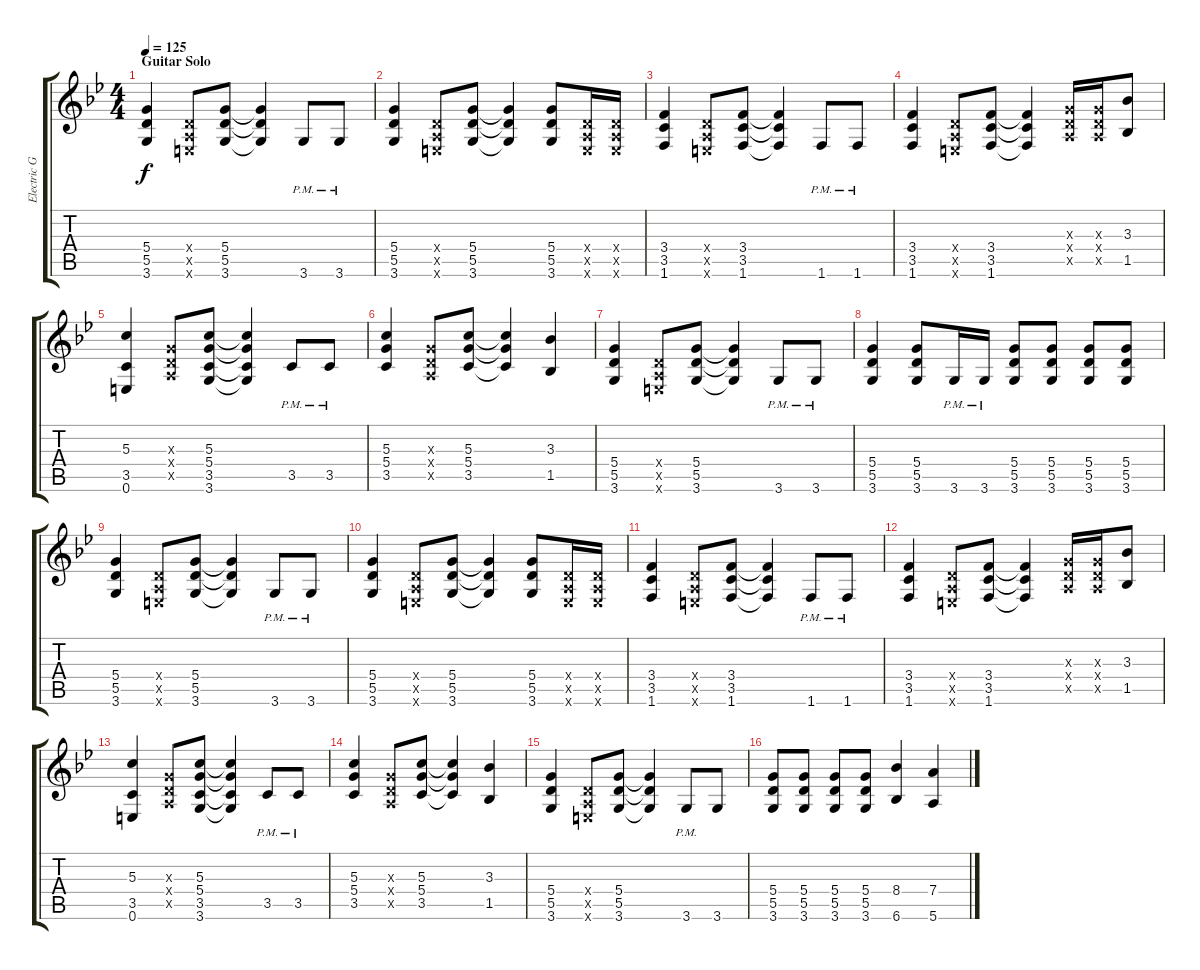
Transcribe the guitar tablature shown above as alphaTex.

\track ("Electric Guitar II" "Electric G") {instrument overdrivenguitar}
\staff {score tabs}
\tuning (E4 B3 G3 D3 A2 E2) {hide}
\ts (4 4)
\section ("" "Guitar Solo")
\tempo 125
\clef g2
\ks gminor
(5.4 5.5 3.6).4{dy f instrument overdrivenguitar} (0.4{x} 0.5{x} 0.6{x}).8 (5.4 5.5 3.6).8 (5.4{t} 5.5{t} 3.6{t}).4 3.6{pm}.8 3.6{pm}.8 |
(5.4 5.5 3.6).4 (0.4{x} 0.5{x} 0.6{x}).8 (5.4 5.5 3.6).8 (5.4{t} 5.5{t} 3.6{t}).4 (5.4 5.5 3.6).8 (0.4{x} 0.5{x} 0.6{x}).16 (0.4{x} 0.5{x} 0.6{x}).16 |
(3.4 3.5 1.6).4 (0.4{x} 0.5{x} 0.6{x}).8 (3.4 3.5 1.6).8 (3.4{t} 3.5{t} 1.6{t}).4 1.6{pm}.8 1.6{pm}.8 |
(3.4 3.5 1.6).4 (0.4{x} 0.5{x} 0.6{x}).8 (3.4 3.5 1.6).8 (3.4{t} 3.5{t} 1.6{t}).4 (0.3{x} 0.4{x} 0.5{x}).16 (0.3{x} 0.4{x} 0.5{x}).16 (3.3 1.5).8 |
(5.3 3.5 0.6).4 (0.3{x} 0.4{x} 0.5{x}).8 (5.3 5.4 3.5 3.6).8 (5.3{t} 5.4{t} 3.5{t} 3.6{t}).4 3.5{pm}.8 3.5{pm}.8 |
(5.3 5.4 3.5).4 (0.3{x} 0.4{x} 0.5{x}).8 (5.3 5.4 3.5).8 (5.3{t} 5.4{t} 3.5{t}).4 (3.3 1.5).4 |
(5.4 5.5 3.6).4 (0.4{x} 0.5{x} 0.6{x}).8 (5.4 5.5 3.6).8 (5.4{t} 5.5{t} 3.6{t}).4 3.6{pm}.8 3.6{pm}.8 |
(5.4 5.5 3.6).4 (5.4 5.5 3.6).8 3.6{pm}.16 3.6{pm}.16 (5.4 5.5 3.6).8 (5.4 5.5 3.6).8 (5.4 5.5 3.6).8 (5.4 5.5 3.6).8 |
(5.4 5.5 3.6).4 (0.4{x} 0.5{x} 0.6{x}).8 (5.4 5.5 3.6).8 (5.4{t} 5.5{t} 3.6{t}).4 3.6{pm}.8 3.6{pm}.8 |
(5.4 5.5 3.6).4 (0.4{x} 0.5{x} 0.6{x}).8 (5.4 5.5 3.6).8 (5.4{t} 5.5{t} 3.6{t}).4 (5.4 5.5 3.6).8 (0.4{x} 0.5{x} 0.6{x}).16 (0.4{x} 0.5{x} 0.6{x}).16 |
(3.4 3.5 1.6).4 (0.4{x} 0.5{x} 0.6{x}).8 (3.4 3.5 1.6).8 (3.4{t} 3.5{t} 1.6{t}).4 1.6{pm}.8 1.6{pm}.8 |
(3.4 3.5 1.6).4 (0.4{x} 0.5{x} 0.6{x}).8 (3.4 3.5 1.6).8 (3.4{t} 3.5{t} 1.6{t}).4 (0.3{x} 0.4{x} 0.5{x}).16 (0.3{x} 0.4{x} 0.5{x}).16 (3.3 1.5).8 |
(5.3 3.5 0.6).4 (0.3{x} 0.4{x} 0.5{x}).8 (5.3 5.4 3.5 3.6).8 (5.3{t} 5.4{t} 3.5{t} 3.6{t}).4 3.5{pm}.8 3.5{pm}.8 |
(5.3 5.4 3.5).4 (0.3{x} 0.4{x} 0.5{x}).8 (5.3 5.4 3.5).8 (5.3{t} 5.4{t} 3.5{t}).4 (3.3 1.5).4 |
(5.4 5.5 3.6).4 (0.4{x} 0.5{x} 0.6{x}).8 (5.4 5.5 3.6).8 (5.4{t} 5.5{t} 3.6{t}).4 3.6{pm}.8 3.6.8 |
(5.4 5.5 3.6).8 (5.4 5.5 3.6).8 (5.4 5.5 3.6).8 (5.4 5.5 3.6).8 (8.4 6.6).4 (7.4 5.6).4
